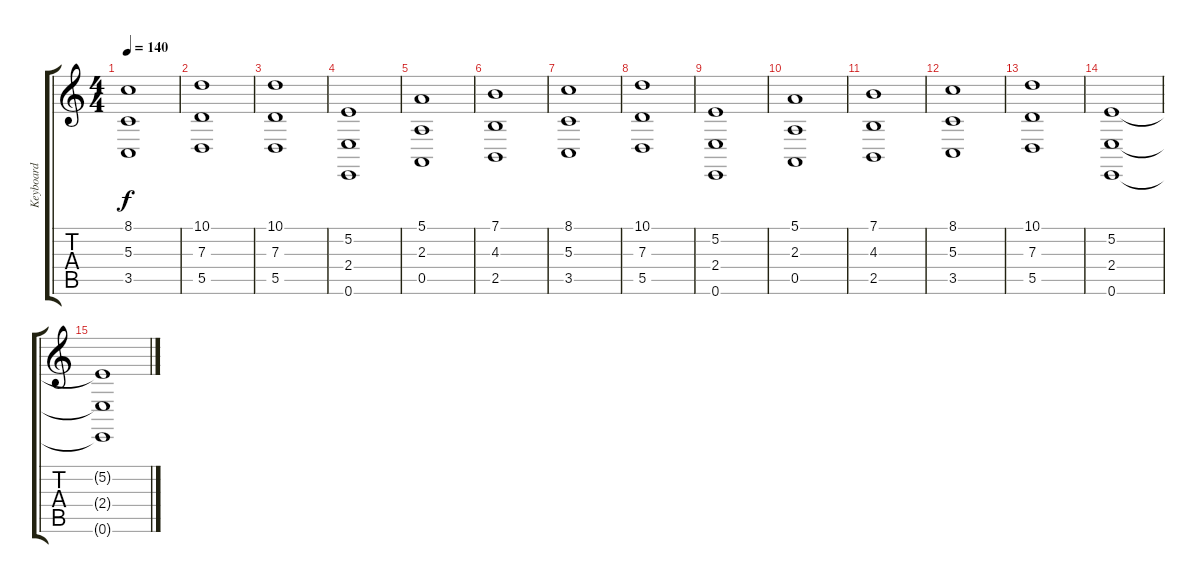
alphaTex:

\track ("Keyboard" "Keyboard") {instrument stringensemble1}
\staff {score tabs}
\tuning (E4 B3 G3 D3 A2 E2) {hide}
\ts (4 4)
\tempo 140
\clef g2
\ks c
(8.1 5.3 3.5).1{dy f} |
(10.1 7.3 5.5).1 |
(10.1 7.3 5.5).1 |
(5.2 2.4 0.6).1 |
(5.1 2.3 0.5).1 |
(7.1 4.3 2.5).1 |
(8.1 5.3 3.5).1 |
(10.1 7.3 5.5).1 |
(5.2 2.4 0.6).1 |
(5.1 2.3 0.5).1 |
(7.1 4.3 2.5).1 |
(8.1 5.3 3.5).1 |
(10.1 7.3 5.5).1 |
(5.2 2.4 0.6).1 |
(5.2{t} 2.4{t} 0.6{t}).1{volume 0}
